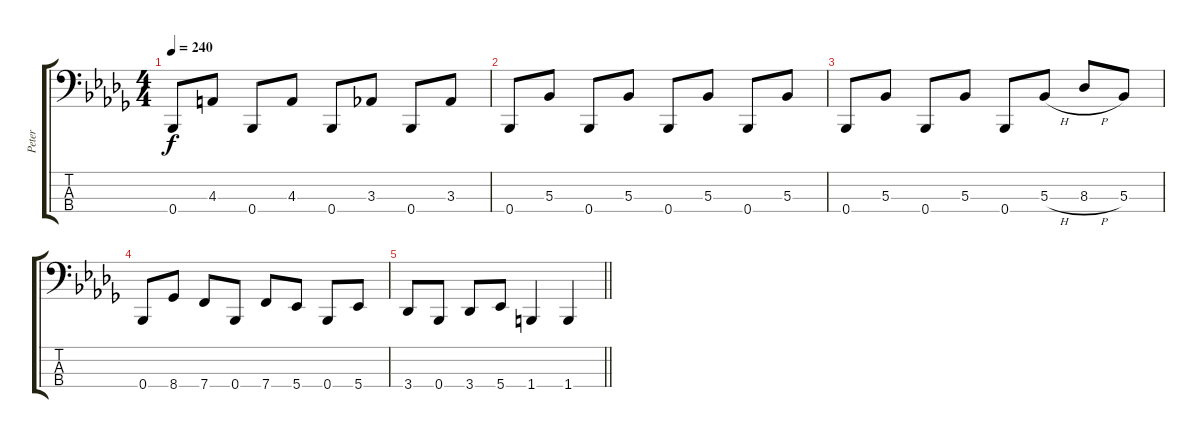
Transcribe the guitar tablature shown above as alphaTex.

\track ("Peter" "Peter") {instrument electricbassfinger}
\staff {score tabs}
\tuning (Eb2 Bb1 F1 Bb0) {hide}
\ts (4 4)
\tempo 240
\clef f4
\ks bbminor
0.4.8{dy f} 4.3.8 0.4.8 4.3.8 0.4.8 3.3.8 0.4.8 3.3.8 |
0.4.8 5.3.8 0.4.8 5.3.8 0.4.8 5.3.8 0.4.8 5.3.8 |
0.4.8 5.3.8 0.4.8 5.3.8 0.4.8 5.3{h}.8 8.3{h}.8 5.3.8 |
0.4.8 8.4.8 7.4.8 0.4.8 7.4.8 5.4.8 0.4.8 5.4.8 |
\barLineRight lightlight
3.4.8 0.4.8 3.4.8 5.4.8 1.4.4 1.4.4
